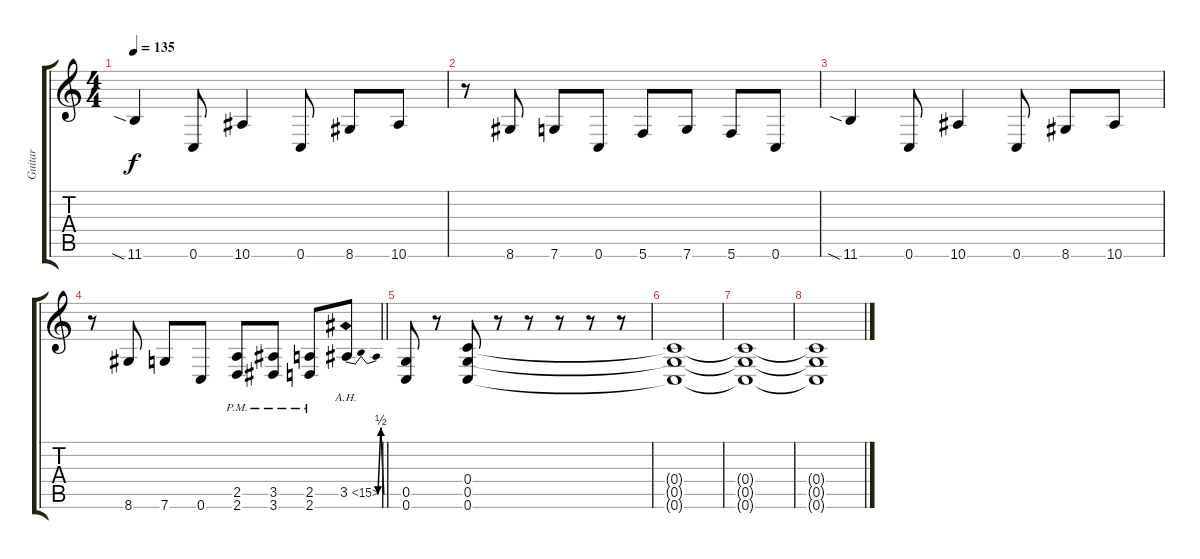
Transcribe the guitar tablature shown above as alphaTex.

\track ("Guitar" "Guitar") {instrument distortionguitar}
\staff {score tabs}
\tuning (D4 A3 F3 C3 G2 C2) {hide}
\ts (4 4)
\tempo 135
\clef g2
\ks c
11.6{sia}.4{dy f} 0.6.8 10.6.4 0.6.8 8.6.8 10.6.8 |
r.8 8.6.8 7.6.8 0.6.8 5.6.8 7.6.8 5.6.8 0.6.8 |
11.6{sia}.4 0.6.8 10.6.4 0.6.8 8.6.8 10.6.8 |
\barLineRight lightlight
r.8 8.6.8 7.6.8 0.6.8 (2.5{pm} 2.6{pm}).8 (3.5{pm} 3.6{pm}).8 (2.5{pm} 2.6{pm}).8 3.5{be (bendrelease 0 0 30 2 30 2 60 0) ah 12}.8 |
\section ("" "")
(0.5 0.6).8 r.8 (0.4 0.5 0.6).8 r.8 r.8 r.8 r.8 r.8 |
(0.4{t} 0.5{t} 0.6{t}).1 |
(0.4{t} 0.5{t} 0.6{t}).1{volume 0} |
(0.4{t} 0.5{t} 0.6{t}).1
